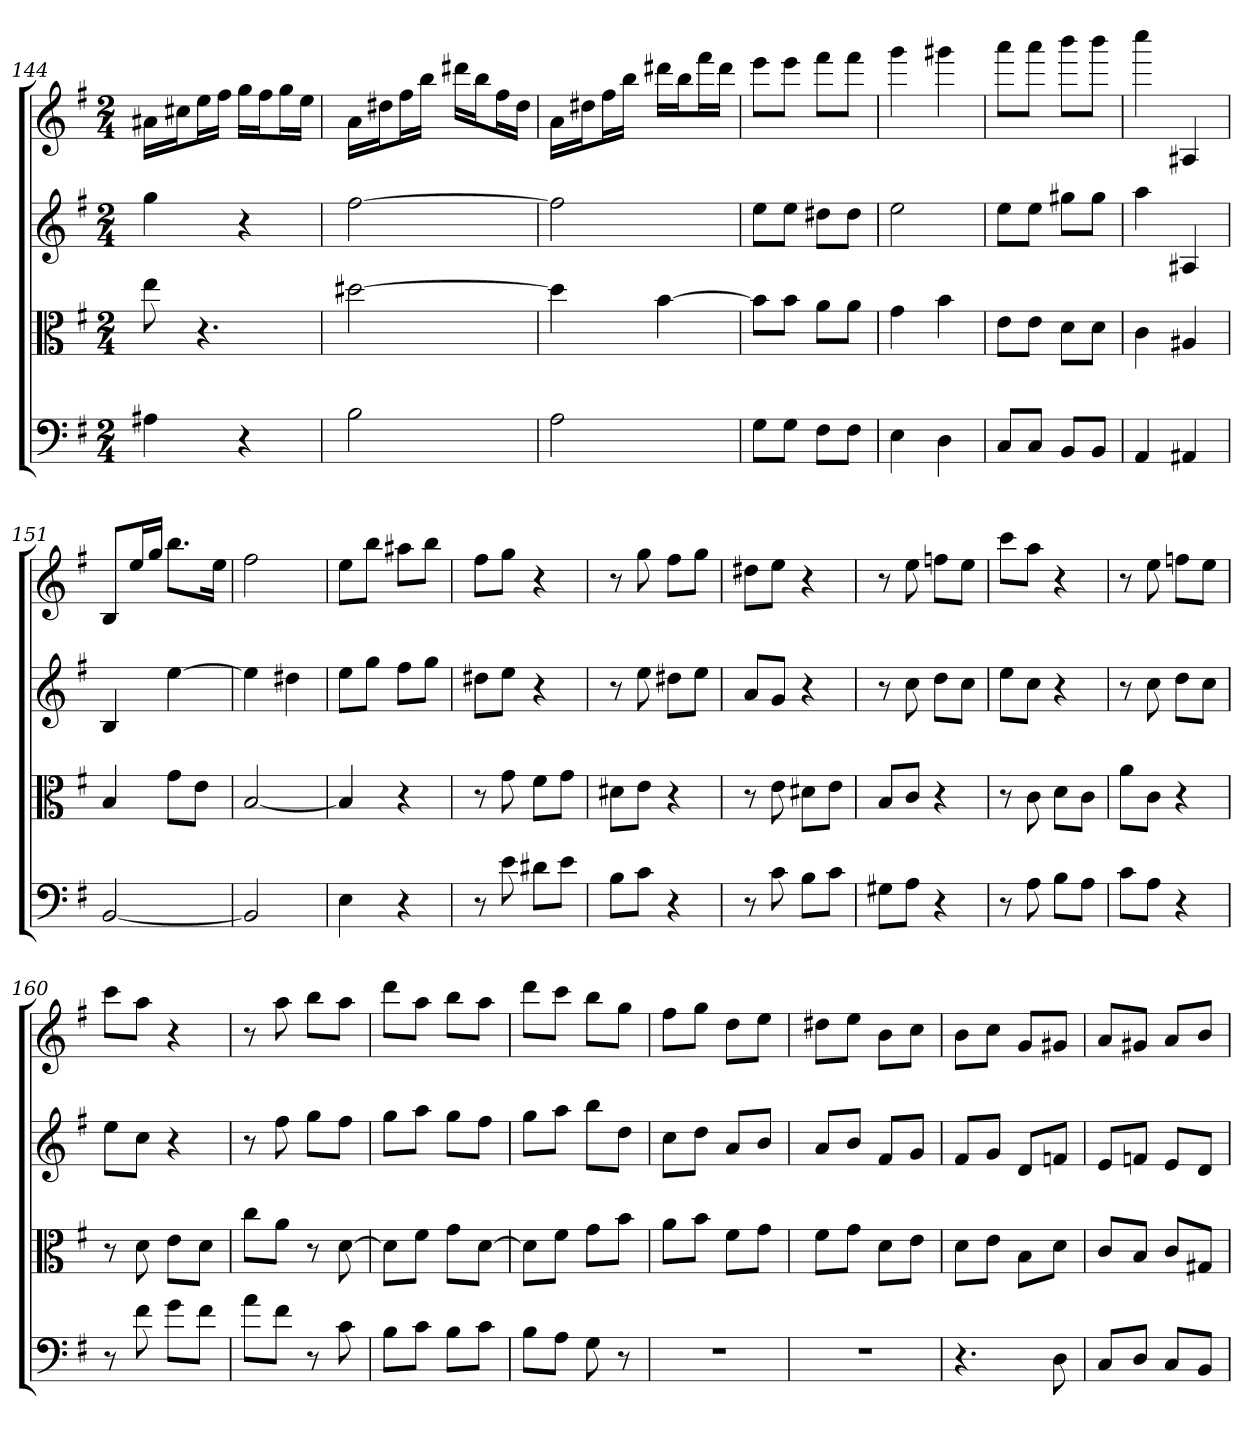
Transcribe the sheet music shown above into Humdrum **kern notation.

**kern	**kern	**kern	**kern
*part4	*part3	*part2	*part1
*staff4	*staff3	*staff2	*staff1
*clefF4	*clefC3	*	*
*k[f#]	*k[f#]	*k[f#]	*k[f#]
*G:	*G:	*G:	*G:
*M2/4	*M2/4	*M2/4	*M2/4
=144	=144	=144	=144
4A#X	8ee	4gg	16a#XLL
.	.	.	16cc#XJ
.	4.r	.	16eeL
.	.	.	16ff#JJ
4r	.	4r	16ggLL
.	.	.	16ff#J
.	.	.	16ggL
.	.	.	16eeJJ
=145	=145	=145	=145
2B	[2dd#X	[2ff#	16aLL
.	.	.	16dd#XJ
.	.	.	16ff#L
.	.	.	16bbJJ
.	.	.	16ddd#XLL
.	.	.	16bbJ
.	.	.	16ff#L
.	.	.	16dd#JJ
=146	=146	=146	=146
2A	4dd#]	2ff#]	16aLL
.	.	.	16dd#XJ
.	.	.	16ff#L
.	.	.	16bbJJ
.	[4b	.	16ddd#XLL
.	.	.	16bbJ
.	.	.	16fff#L
.	.	.	16ddd#JJ
=147	=147	=147	=147
8G\L	8b\L]	8eeL	8eeeL
8G\J	8b\J	8eeJ	8eeeJ
8F#\L	8a\L	8dd#XL	8fff#L
8F#\J	8a\J	8dd#J	8fff#J
=148	=148	=148	=148
4E	4g	2ee	4ggg
4D	4b	.	4ggg#X
=149	=149	=149	=149
8C/L	8e\L	8eeL	8aaaL
8C/J	8e\J	8eeJ	8aaaJ
8BB/L	8d\L	8gg#XL	8bbbL
8BB/J	8d\J	8gg#J	8bbbJ
=150	=150	=150	=150
4AA	4c	4aa	4cccc
4AA#X	4A#X	4A#X	4A#X
=151	=151	=151	=151
[2BB	4B	4B	8BL
.	.	.	16eeL
.	.	.	16ggJJ
.	8g\L	[4ee	8.bbL
.	8e\J	.	.
.	.	.	16eeJk
=152	=152	=152	=152
2BB]	[2B	4ee]	2ff#
.	.	4dd#X	.
=153	=153	=153	=153
4E	4B]	8eeL	8eeL
.	.	8ggJ	8bbJ
4r	4r	8ff#L	8aa#XL
.	.	8ggJ	8bbJ
=154	=154	=154	=154
8r	8r	8dd#XL	8ff#L
8e	8g	8eeJ	8ggJ
8d#X\L	8f#\L	4r	4r
8e\J	8g\J	.	.
=155	=155	=155	=155
8B\L	8d#X\L	8r	8r
8c\J	8e\J	8ee	8gg
4r	4r	8dd#XL	8ff#L
.	.	8eeJ	8ggJ
=156	=156	=156	=156
8r	8r	8aL	8dd#XL
8c	8e	8gJ	8eeJ
8B\L	8d#X\L	4r	4r
8c\J	8e\J	.	.
=157	=157	=157	=157
8G#X\L	8B/L	8r	8r
8A\J	8c/J	8cc	8ee
4r	4r	8ddL	8ffnL
.	.	8ccJ	8eeJ
=158	=158	=158	=158
8r	8r	8eeL	8cccL
8A	8c	8ccJ	8aaJ
8B\L	8d\L	4r	4r
8A\J	8c\J	.	.
=159	=159	=159	=159
8c\L	8a\L	8r	8r
8A\J	8c\J	8cc	8ee
4r	4r	8ddL	8ffnL
.	.	8ccJ	8eeJ
=160	=160	=160	=160
8r	8r	8eeL	8cccL
8f#	8d	8ccJ	8aaJ
8g\L	8e\L	4r	4r
8f#\J	8d\J	.	.
=161	=161	=161	=161
8a\L	8cc\L	8r	8r
8f#\J	8a\J	8ff#	8aa
8r	8r	8ggL	8bbL
8c	[8d	8ff#J	8aaJ
=162	=162	=162	=162
8B\L	8d\L]	8ggL	8dddL
8c\J	8f#\J	8aaJ	8aaJ
8B\L	8g\L	8ggL	8bbL
8c\J	[8d\J	8ff#J	8aaJ
=163	=163	=163	=163
8B\L	8d\L]	8ggL	8dddL
8A\J	8f#\J	8aaJ	8cccJ
8G	8g\L	8bbL	8bbL
8r	8b\J	8ddJ	8ggJ
=164	=164	=164	=164
2r	8a\L	8ccL	8ff#L
.	8b\J	8ddJ	8ggJ
.	8f#\L	8aL	8ddL
.	8g\J	8bJ	8eeJ
=165	=165	=165	=165
2r	8f#\L	8aL	8dd#XL
.	8g\J	8bJ	8eeJ
.	8d\L	8f#L	8bL
.	8e\J	8gJ	8ccJ
=166	=166	=166	=166
4.r	8d\L	8f#L	8bL
.	8e\J	8gJ	8ccJ
.	8B\L	8dL	8gL
8D	8d\J	8fnJ	8g#XJ
=167	=167	=167	=167
8C/L	8c/L	8eL	8aL
8D/J	8B/J	8fnJ	8g#XJ
8C/L	8c/L	8eL	8aL
8BB/J	8G#X/J	8dJ	8bJ
=	=	=	=
*-	*-	*-	*-
